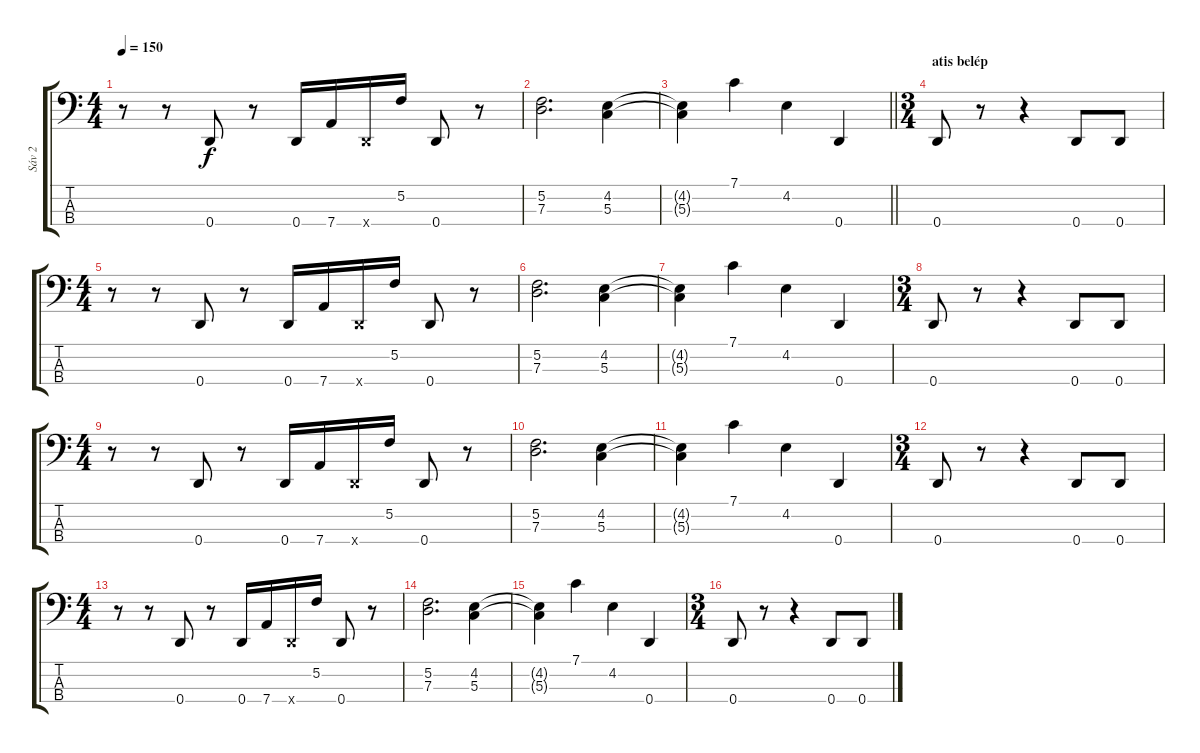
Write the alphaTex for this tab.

\track ("Sáv 2" "Sáv 2") {instrument slapbass1}
\staff {score tabs}
\tuning (F2 C2 G1 D1) {hide}
\ts (4 4)
\tempo 150
\clef f4
\ks c
r.8{dy f} r.8 0.4.8 r.8 0.4.16 7.4.16 0.4{x}.16 5.2.16 0.4.8 r.8 |
(5.2 7.3).2{d} (4.2 5.3).4 |
\barLineRight lightlight
(4.2{t} 5.3{t}).4 7.1.4 4.2.4 0.4.4 |
\ts (3 4)
\section ("" "atis belép")
0.4.8 r.8 r.4 0.4.8 0.4.8 |
\ts (4 4)
r.8 r.8 0.4.8 r.8 0.4.16 7.4.16 0.4{x}.16 5.2.16 0.4.8 r.8 |
(5.2 7.3).2{d} (4.2 5.3).4 |
(4.2{t} 5.3{t}).4 7.1.4 4.2.4 0.4.4 |
\ts (3 4)
0.4.8 r.8 r.4 0.4.8 0.4.8 |
\ts (4 4)
r.8 r.8 0.4.8 r.8 0.4.16 7.4.16 0.4{x}.16 5.2.16 0.4.8 r.8 |
(5.2 7.3).2{d} (4.2 5.3).4 |
(4.2{t} 5.3{t}).4 7.1.4 4.2.4 0.4.4 |
\ts (3 4)
0.4.8 r.8 r.4 0.4.8 0.4.8 |
\ts (4 4)
r.8 r.8 0.4.8 r.8 0.4.16 7.4.16 0.4{x}.16 5.2.16 0.4.8 r.8 |
(5.2 7.3).2{d} (4.2 5.3).4 |
(4.2{t} 5.3{t}).4 7.1.4 4.2.4 0.4.4 |
\ts (3 4)
0.4.8 r.8 r.4 0.4.8 0.4.8
